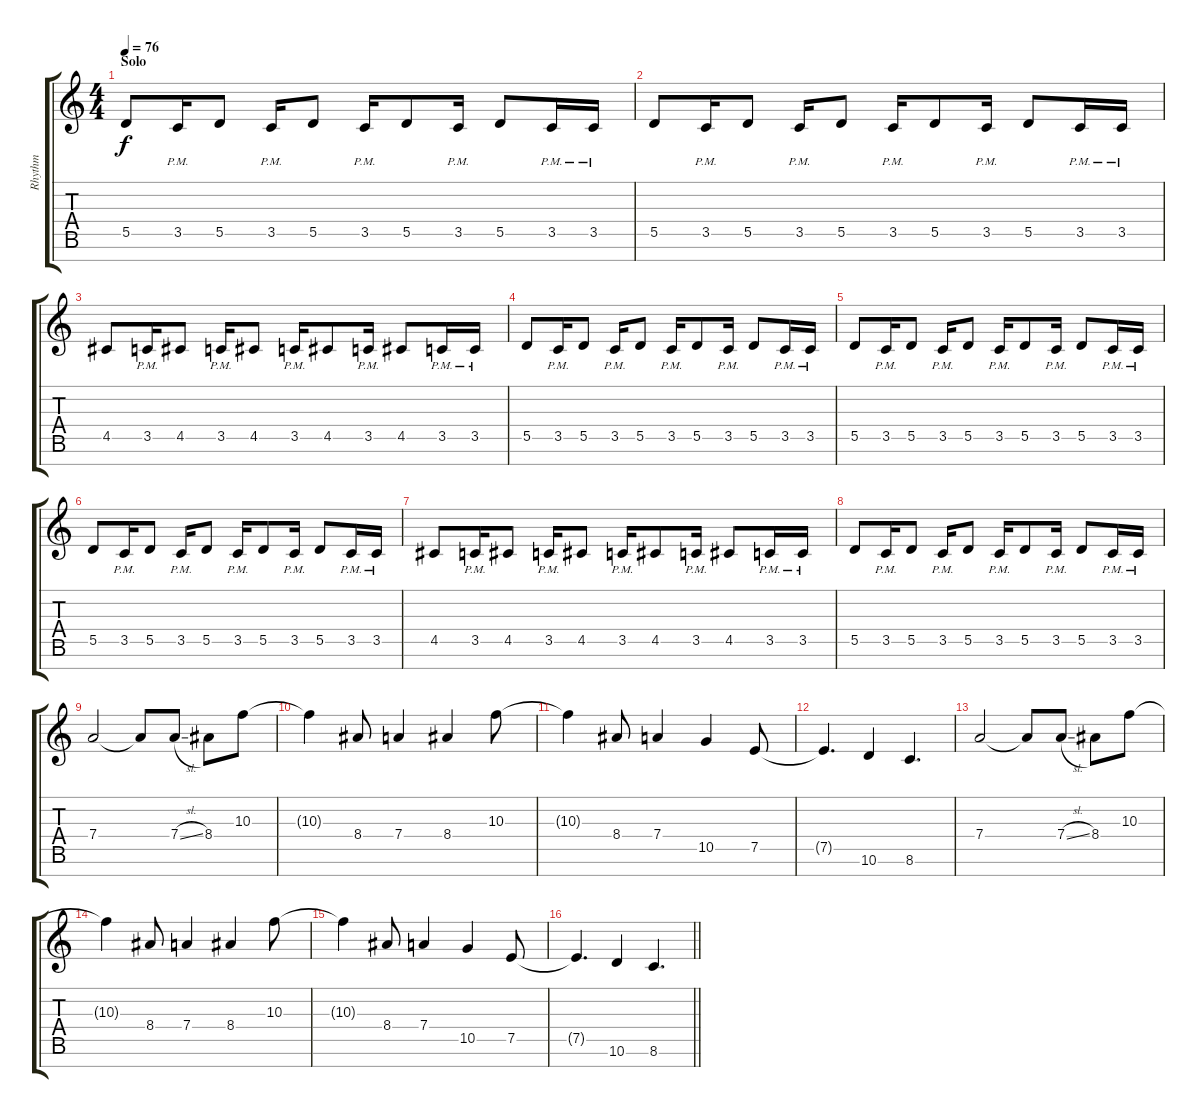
\track ("Rhythm" "Rhythm") {instrument distortionguitar}
\staff {score tabs}
\tuning (E4 B3 G3 D3 A2 E2 B1) {hide}
\ts (4 4)
\section ("" "Solo")
\tempo 76
\clef g2
\ks c
5.5.8{dy f} 3.5{pm}.16 5.5.8 3.5{pm}.16 5.5.8 3.5{pm}.16 5.5.8 3.5{pm}.16 5.5.8 3.5{pm}.16 3.5{pm}.16 |
5.5.8 3.5{pm}.16 5.5.8 3.5{pm}.16 5.5.8 3.5{pm}.16 5.5.8 3.5{pm}.16 5.5.8 3.5{pm}.16 3.5{pm}.16 |
4.5.8 3.5{pm}.16 4.5.8 3.5{pm}.16 4.5.8 3.5{pm}.16 4.5.8 3.5{pm}.16 4.5.8 3.5{pm}.16 3.5{pm}.16 |
5.5.8 3.5{pm}.16 5.5.8 3.5{pm}.16 5.5.8 3.5{pm}.16 5.5.8 3.5{pm}.16 5.5.8 3.5{pm}.16 3.5{pm}.16 |
5.5.8 3.5{pm}.16 5.5.8 3.5{pm}.16 5.5.8 3.5{pm}.16 5.5.8 3.5{pm}.16 5.5.8 3.5{pm}.16 3.5{pm}.16 |
5.5.8 3.5{pm}.16 5.5.8 3.5{pm}.16 5.5.8 3.5{pm}.16 5.5.8 3.5{pm}.16 5.5.8 3.5{pm}.16 3.5{pm}.16 |
4.5.8 3.5{pm}.16 4.5.8 3.5{pm}.16 4.5.8 3.5{pm}.16 4.5.8 3.5{pm}.16 4.5.8 3.5{pm}.16 3.5{pm}.16 |
5.5.8 3.5{pm}.16 5.5.8 3.5{pm}.16 5.5.8 3.5{pm}.16 5.5.8 3.5{pm}.16 5.5.8 3.5{pm}.16 3.5{pm}.16 |
7.4.2 7.4{t}.8 7.4{sl}.8 8.4.8 10.3.8 |
10.3{t}.4 8.4.8 7.4.4 8.4.4 10.3.8 |
10.3{t}.4 8.4.8 7.4.4 10.5.4 7.5.8 |
7.5{t}.4{d} 10.6.4 8.6.4{d} |
7.4.2 7.4{t}.8 7.4{sl}.8 8.4.8 10.3.8 |
10.3{t}.4 8.4.8 7.4.4 8.4.4 10.3.8 |
10.3{t}.4 8.4.8 7.4.4 10.5.4 7.5.8 |
\barLineRight lightlight
7.5{t}.4{d} 10.6.4 8.6.4{d}
